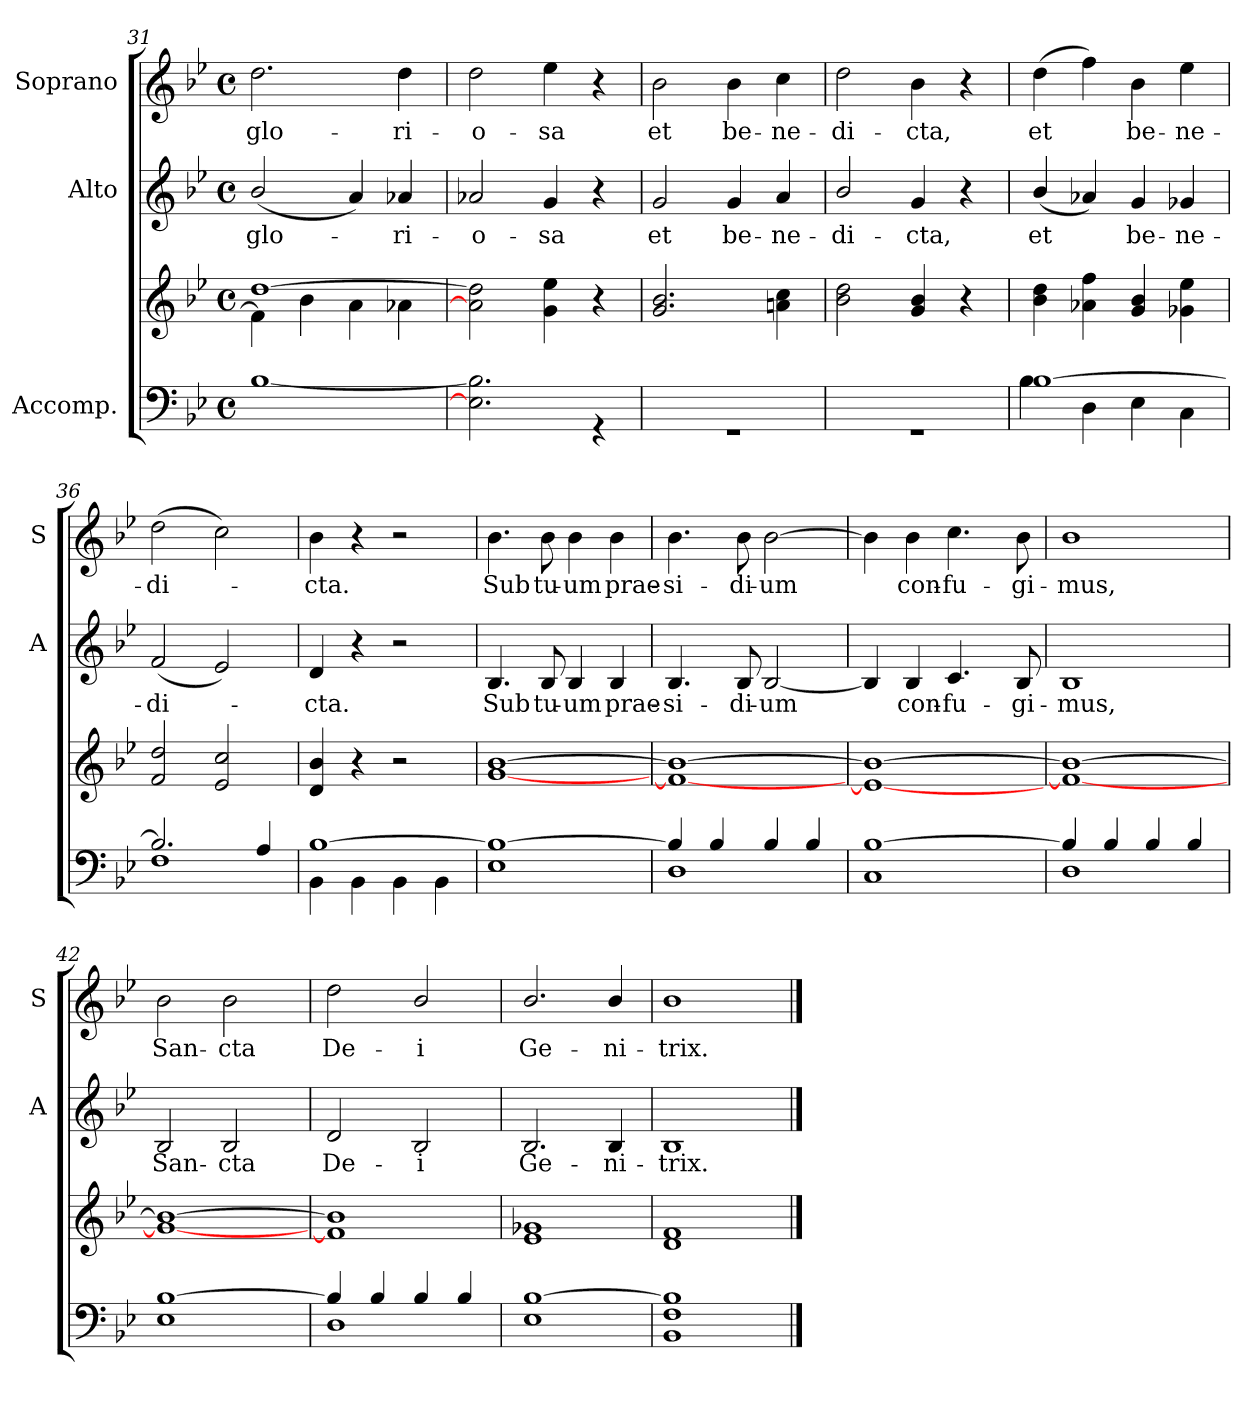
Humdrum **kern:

**kern	**kern	**kern	**text	**kern	**text
*part3	*part3	*part2	*part2	*part1	*part1
*staff4	*staff3	*staff2	*staff2	*staff1	*staff1
*I"Accomp.	*	*I"Alto	*	*I"Soprano	*
*	*	*I'A	*	*I'S	*
*clefF4	*clefG2	*clefG2	*	*clefG2	*
*k[b-e-]	*k[b-e-]	*k[b-e-]	*	*k[b-e-]	*
*B-:	*B-:	*B-:	*	*B-:	*
*M4/4	*M4/4	*M4/4	*	*M4/4	*
*met(c)	*met(c)	*met(c)	*	*met(c)	*
=31	=31	=31	=31	=31	=31
*^	*^	*	*	*	*
!	!	!	!	!	!LO:LY:b	!	!LO:LY:b
1ryy	[1B-\	[1dd	4f\]	(<2b-/	glo-	2.dd	glo-
.	.	.	4b-\	.	.	.	.
.	.	.	4a\	4a)	.	.	.
!	!	!	!	!	!LO:LY:b	!	!LO:LY:b
.	.	.	4a-X\	4a-X	ri-	4dd	-ri-
!!LO:LB:g=z
=32	=32	=32	=32	=32	=32	=32	=32
!	!	!	!	!	!LO:LY:b	!	!LO:LY:b
1ryy	2.E-\] 2.B-\]	2a-] 2dd]	2.ryy	2a-X	-o-	2dd	-o-
!	!	!	!	!	!LO:LY:b	!	!LO:LY:b
.	.	4g 4ee-	.	4g	-sa	4ee-	-sa
.	4r	4r	4ryy	4r	.	4r	.
=33	=33	=33	=33	=33	=33	=33	=33
!	!	!	!	!	!LO:LY:b	!	!LO:LY:b
1ryy	1r	2.g 2.b-	2.ryy	2g	et	2b-	et
!	!	!	!	!	!LO:LY:b	!	!LO:LY:b
.	.	.	.	4g	be-	4b-	be-
!	!	!	!	!	!LO:LY:b	!	!LO:LY:b
.	.	4an 4cc	4ryy	4a	-ne-	4cc	-ne-
=34	=34	=34	=34	=34	=34	=34	=34
!	!	!	!	!	!LO:LY:b	!	!LO:LY:b
1ryy	1r	2b- 2dd	2.ryy	2b-/	-di-	2dd	-di-
!	!	!	!	!	!LO:LY:b	!	!LO:LY:b
.	.	4g 4b-	.	4g	-cta,	4b-	-cta,
.	.	4r	4ryy	4r	.	4r	.
=35	=35	=35	=35	=35	=35	=35	=35
!	!	!	!	!	!LO:LY:b	!	!LO:LY:b
[1B-/	4B-\	4b- 4dd	2.ryy	(<4b-/	et	(>4dd	et
.	4D\	4a-X 4ff	.	4a-X)	.	4ff)	.
!	!	!	!	!	!LO:LY:b	!	!LO:LY:b
.	4E-\	4g 4b-	.	4g	be-	4b-	be-
!	!	!	!	!	!LO:LY:b	!	!LO:LY:b
.	4C\	4g-X 4ee-	4ryy	4g-X	-ne-	4ee-	-ne-
=36	=36	=36	=36	=36	=36	=36	=36
!	!	!	!	!	!LO:LY:b	!	!LO:LY:b
*	*	*v	*v	*	*	*	*
2.B-/]	1F\	2f 2dd	(<2f	-di-	(>2dd	-di-
.	.	2e- 2cc	2e-)	.	2cc)	.
4A/	.	.	.	.	.	.
=37	=37	=37	=37	=37	=37	=37
!	!	!	!	!LO:LY:b	!	!LO:LY:b
[1B-/	4BB-\	4d 4b-	4d	cta.	4b-	cta.
.	4BB-\	4r	4r	.	4r	.
.	4BB-\	2r	2r	.	2r	.
.	4BB-\	.	.	.	.	.
=38	=38	=38	=38	=38	=38	=38
!	!	!	!	!LO:LY:b	!	!LO:LY:b
1B-/_	1E-\	[1g [1b-	4.B-	Sub	4.b-	Sub
!	!	!	!	!LO:LY:b	!	!LO:LY:b
.	.	.	8B-	tu-	8b-	tu-
!	!	!	!	!LO:LY:b	!	!LO:LY:b
.	.	.	4B-	-um	4b-	-um
!	!	!	!	!LO:LY:b	!	!LO:LY:b
.	.	.	4B-	prae-	4b-	prae-
!!LO:LB:g=z
=39	=39	=39	=39	=39	=39	=39
*	*	*^	*	*	*	*
!	!	!	!	!	!LO:LY:b	!	!LO:LY:b
4B-/]	1D\	1f_ 1b-_	2.ryy	4.B-	-si-	4.b-	-si-
4B-/	.	.	.	.	.	.	.
!	!	!	!	!	!LO:LY:b	!	!LO:LY:b
.	.	.	.	8B-	-di-	8b-	-di-
!	!	!	!	!	!LO:LY:b	!	!LO:LY:b
4B-/	.	.	.	[2B-	-um	[2b-	-um
4B-/	.	.	4ryy	.	.	.	.
=40	=40	=40	=40	=40	=40	=40	=40
[1B-/	1C\	1e-_ 1b-_	2.ryy	4B-]	.	4b-]	.
!	!	!	!	!	!LO:LY:b	!	!LO:LY:b
.	.	.	.	4B-	con-	4b-	con-
!	!	!	!	!	!LO:LY:b	!	!LO:LY:b
.	.	.	.	4.c	-fu-	4.cc	-fu-
.	.	.	4ryy	.	.	.	.
!	!	!	!	!	!LO:LY:b	!	!LO:LY:b
.	.	.	.	8B-	-gi-	8b-	-gi-
=41	=41	=41	=41	=41	=41	=41	=41
!	!	!	!	!	!LO:LY:b	!	!LO:LY:b
4B-/]	1D\	1f_ 1b-_	2.ryy	1B-	-mus,	1b-	-mus,
4B-/	.	.	.	.	.	.	.
4B-/	.	.	.	.	.	.	.
4B-/	.	.	4ryy	.	.	.	.
=42	=42	=42	=42	=42	=42	=42	=42
!	!	!	!	!	!LO:LY:b	!	!LO:LY:b
[1B-/	1E-\	1g_ 1b-_	2.ryy	2B-	San-	2b-	San-
!	!	!	!	!	!LO:LY:b	!	!LO:LY:b
.	.	.	.	2B-	-cta	2b-	-cta
.	.	.	4ryy	.	.	.	.
=43	=43	=43	=43	=43	=43	=43	=43
!	!	!	!	!	!LO:LY:b	!	!LO:LY:b
4B-/]	1D\	1f] 1b-]	2.ryy	2d	De-	2dd	De-
4B-/	.	.	.	.	.	.	.
!	!	!	!	!	!LO:LY:b	!	!LO:LY:b
4B-/	.	.	.	2B-/	-i	2b-/	-i
4B-/	.	.	4ryy	.	.	.	.
=44	=44	=44	=44	=44	=44	=44	=44
!	!	!	!	!	!LO:LY:b	!	!LO:LY:b
[1B-/	1E-\	1e- 1g-X	2.ryy	2.B-/	Ge-	2.b-/	Ge-
!	!	!	!	!	!LO:LY:b	!	!LO:LY:b
.	.	.	4ryy	4B-/	-ni-	4b-/	-ni-
=45	=45	=45	=45	=45	=45	=45	=45
!	!	!	!	!	!LO:LY:b	!	!LO:LY:b
1B-/]	1BB-\ 1F\	1d 1f	2.ryy	1B-	-trix.	1b-	-trix.
.	.	.	4ryy	.	.	.	.
*v	*v	*	*	*	*	*	*
*	*v	*v	*	*	*	*
==	==	==	==	==	==
*-	*-	*-	*-	*-	*-
